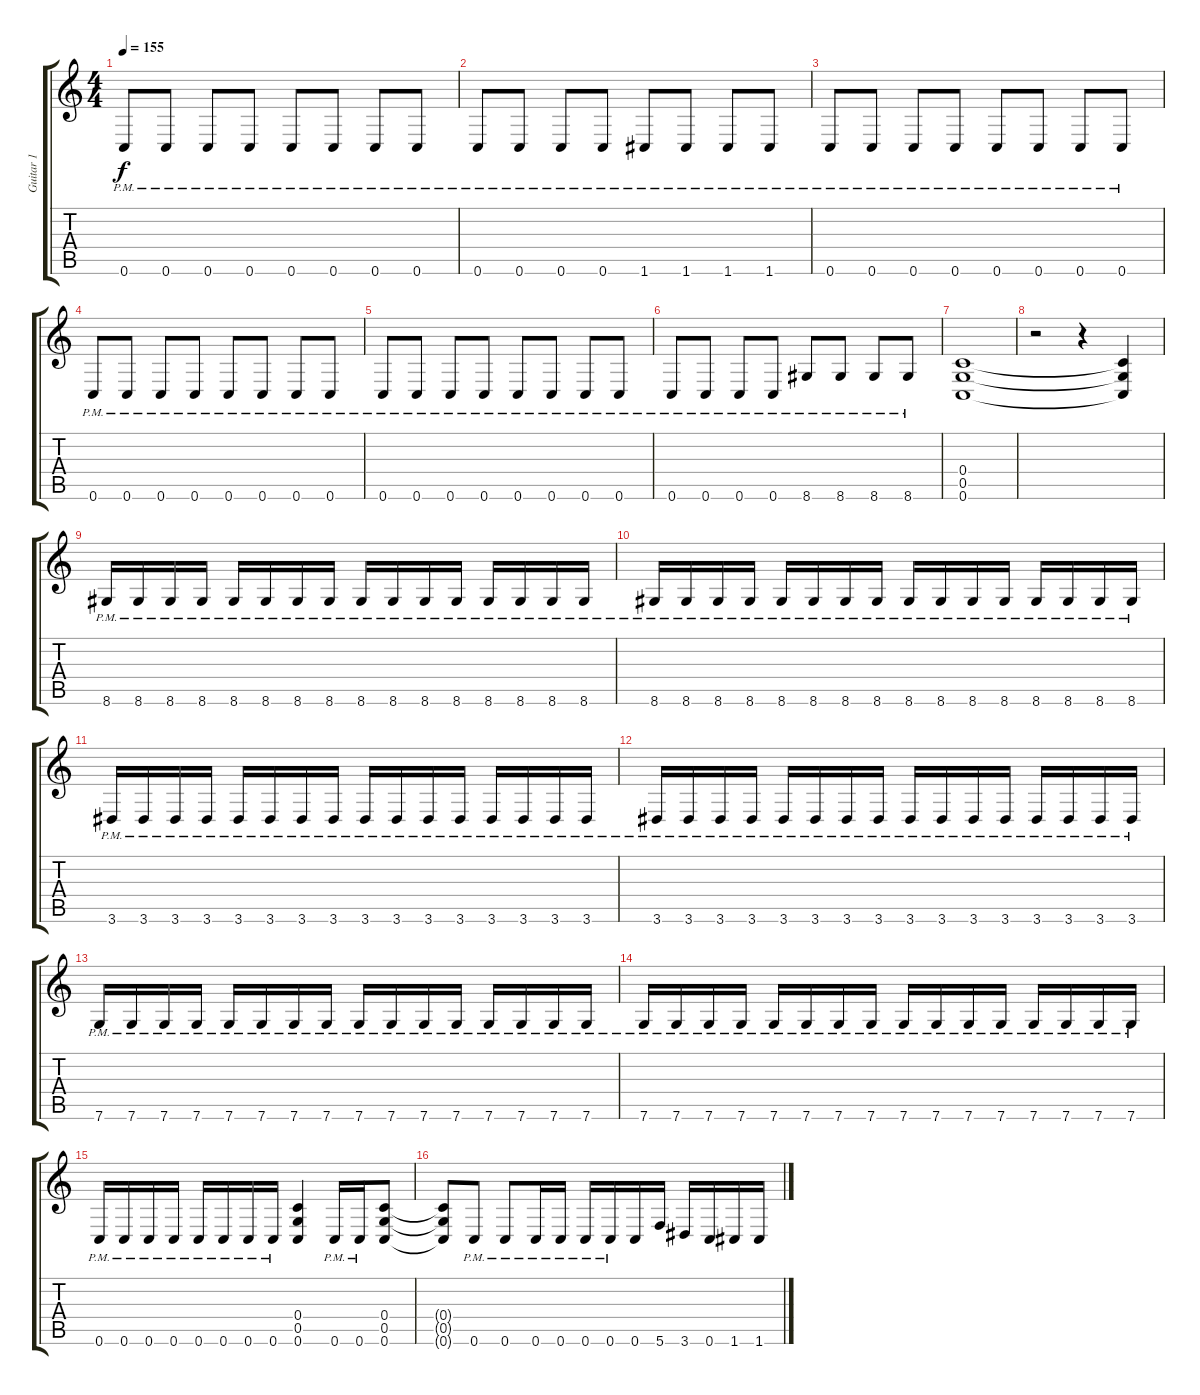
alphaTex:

\track ("Guitar 1" "Guitar 1") {instrument distortionguitar}
\staff {score tabs}
\tuning (D4 A3 F3 C3 G2 C2) {hide}
\ts (4 4)
\tempo 155
\clef g2
\ks c
0.6{pm}.8{dy f} 0.6{pm}.8 0.6{pm}.8 0.6{pm}.8 0.6{pm}.8 0.6{pm}.8 0.6{pm}.8 0.6{pm}.8 |
0.6{pm}.8 0.6{pm}.8 0.6{pm}.8 0.6{pm}.8 1.6{pm}.8 1.6{pm}.8 1.6{pm}.8 1.6{pm}.8 |
0.6{pm}.8 0.6{pm}.8 0.6{pm}.8 0.6{pm}.8 0.6{pm}.8 0.6{pm}.8 0.6{pm}.8 0.6{pm}.8 |
0.6{pm}.8 0.6{pm}.8 0.6{pm}.8 0.6{pm}.8 0.6{pm}.8 0.6{pm}.8 0.6{pm}.8 0.6{pm}.8 |
0.6{pm}.8 0.6{pm}.8 0.6{pm}.8 0.6{pm}.8 0.6{pm}.8 0.6{pm}.8 0.6{pm}.8 0.6{pm}.8 |
0.6{pm}.8 0.6{pm}.8 0.6{pm}.8 0.6{pm}.8 8.6{pm}.8 8.6{pm}.8 8.6{pm}.8 8.6{pm}.8 |
(0.4 0.5 0.6).1 |
r.2 r.4 (0.4{t} 0.5{t} 0.6{t}).4 |
8.6{pm}.16 8.6{pm}.16 8.6{pm}.16 8.6{pm}.16 8.6{pm}.16 8.6{pm}.16 8.6{pm}.16 8.6{pm}.16 8.6{pm}.16 8.6{pm}.16 8.6{pm}.16 8.6{pm}.16 8.6{pm}.16 8.6{pm}.16 8.6{pm}.16 8.6{pm}.16 |
8.6{pm}.16 8.6{pm}.16 8.6{pm}.16 8.6{pm}.16 8.6{pm}.16 8.6{pm}.16 8.6{pm}.16 8.6{pm}.16 8.6{pm}.16 8.6{pm}.16 8.6{pm}.16 8.6{pm}.16 8.6{pm}.16 8.6{pm}.16 8.6{pm}.16 8.6{pm}.16 |
3.6{pm}.16 3.6{pm}.16 3.6{pm}.16 3.6{pm}.16 3.6{pm}.16 3.6{pm}.16 3.6{pm}.16 3.6{pm}.16 3.6{pm}.16 3.6{pm}.16 3.6{pm}.16 3.6{pm}.16 3.6{pm}.16 3.6{pm}.16 3.6{pm}.16 3.6{pm}.16 |
3.6{pm}.16 3.6{pm}.16 3.6{pm}.16 3.6{pm}.16 3.6{pm}.16 3.6{pm}.16 3.6{pm}.16 3.6{pm}.16 3.6{pm}.16 3.6{pm}.16 3.6{pm}.16 3.6{pm}.16 3.6{pm}.16 3.6{pm}.16 3.6{pm}.16 3.6{pm}.16 |
7.6{pm}.16 7.6{pm}.16 7.6{pm}.16 7.6{pm}.16 7.6{pm}.16 7.6{pm}.16 7.6{pm}.16 7.6{pm}.16 7.6{pm}.16 7.6{pm}.16 7.6{pm}.16 7.6{pm}.16 7.6{pm}.16 7.6{pm}.16 7.6{pm}.16 7.6{pm}.16 |
7.6{pm}.16 7.6{pm}.16 7.6{pm}.16 7.6{pm}.16 7.6{pm}.16 7.6{pm}.16 7.6{pm}.16 7.6{pm}.16 7.6{pm}.16 7.6{pm}.16 7.6{pm}.16 7.6{pm}.16 7.6{pm}.16 7.6{pm}.16 7.6{pm}.16 7.6{pm}.16 |
0.6{pm}.16 0.6{pm}.16 0.6{pm}.16 0.6{pm}.16 0.6{pm}.16 0.6{pm}.16 0.6{pm}.16 0.6{pm}.16 (0.4 0.5 0.6).4 0.6{pm}.16 0.6{pm}.16 (0.4 0.5 0.6).8 |
(0.4{t} 0.5{t} 0.6{t}).8 0.6{pm}.8 0.6{pm}.8 0.6{pm}.16 0.6{pm}.16 0.6{pm}.16 0.6{pm}.16 0.6.16 5.6.16 3.6.16 0.6.16 1.6.16 1.6.16
